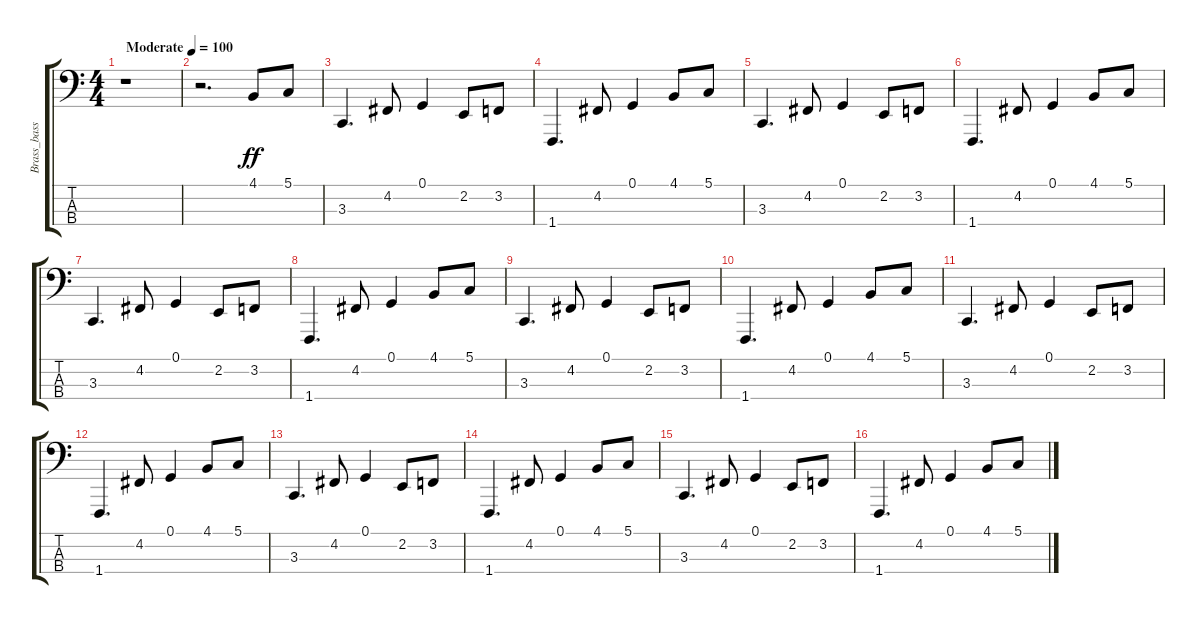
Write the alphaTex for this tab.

\track ("Brass_bass" "Brass_bass") {instrument lead8bassandlead}
\staff {score tabs}
\tuning (G2 D2 A1 E1) {hide}
\ts (4 4)
\tempo (100 "Moderate")
\clef f4
\ks c
r.1{dy ff instrument lead8bassandlead} |
r.2{d} 4.1.8{volume 11} 5.1.8 |
3.3.4{d} 4.2.8 0.1.4 2.2.8 3.2.8 |
1.4.4{d} 4.2.8 0.1.4 4.1.8 5.1.8 |
3.3.4{d} 4.2.8 0.1.4 2.2.8 3.2.8 |
1.4.4{d} 4.2.8 0.1.4 4.1.8 5.1.8 |
3.3.4{d} 4.2.8 0.1.4 2.2.8 3.2.8 |
1.4.4{d} 4.2.8 0.1.4 4.1.8 5.1.8 |
3.3.4{d} 4.2.8 0.1.4 2.2.8 3.2.8 |
1.4.4{d} 4.2.8 0.1.4 4.1.8 5.1.8 |
3.3.4{d} 4.2.8 0.1.4 2.2.8 3.2.8 |
1.4.4{d} 4.2.8 0.1.4 4.1.8 5.1.8 |
3.3.4{d} 4.2.8 0.1.4 2.2.8 3.2.8 |
1.4.4{d} 4.2.8 0.1.4 4.1.8 5.1.8 |
3.3.4{d} 4.2.8 0.1.4 2.2.8 3.2.8 |
1.4.4{d} 4.2.8 0.1.4 4.1.8 5.1.8
